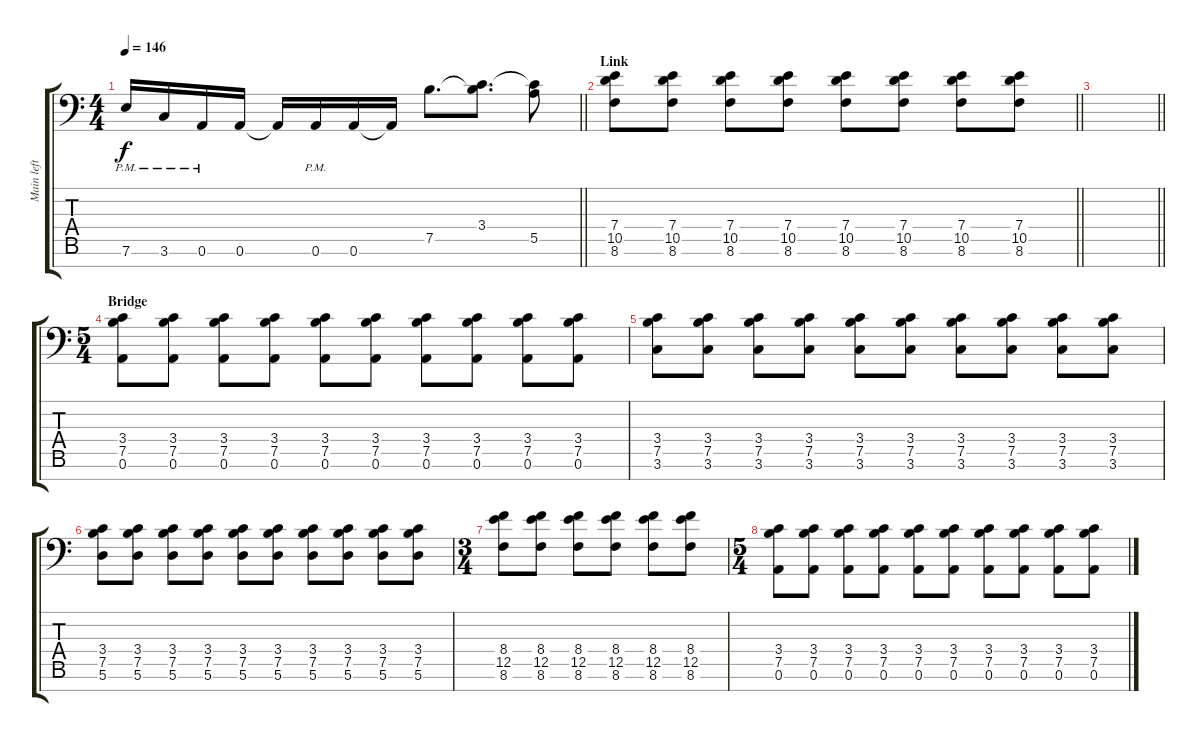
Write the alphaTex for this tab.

\track ("Main left" "Main left") {instrument distortionguitar}
\staff {score tabs}
\tuning (B3 Gb3 D3 A2 E2 A1 E1) {hide}
\ts (4 4)
\tempo 146
\clef f4
\barLineRight lightlight
\ks aminor
7.6{pm}.16{dy f} 3.6{pm}.16 0.6{pm}.16 0.6.16 0.6{t}.16 0.6{pm}.16 0.6.16 0.6{t}.16 7.5.8{d} (3.4 7.5{t}).8{d} (3.4{t} 5.5).8 |
\section ("" "Link")
\barLineRight lightlight
(7.4 10.5 8.6).8{instrument overdrivenguitar} (7.4 10.5 8.6).8 (7.4 10.5 8.6).8 (7.4 10.5 8.6).8 (7.4 10.5 8.6).8 (7.4 10.5 8.6).8 (7.4 10.5 8.6).8 (7.4 10.5 8.6).8 |
\barLineRight lightlight
|
\ts (5 4)
\section ("" "Bridge")
(3.4 7.5 0.6).8{instrument distortionguitar} (3.4 7.5 0.6).8 (3.4 7.5 0.6).8 (3.4 7.5 0.6).8 (3.4 7.5 0.6).8 (3.4 7.5 0.6).8 (3.4 7.5 0.6).8 (3.4 7.5 0.6).8 (3.4 7.5 0.6).8 (3.4 7.5 0.6).8 |
(3.4 7.5 3.6).8 (3.4 7.5 3.6).8 (3.4 7.5 3.6).8 (3.4 7.5 3.6).8 (3.4 7.5 3.6).8 (3.4 7.5 3.6).8 (3.4 7.5 3.6).8 (3.4 7.5 3.6).8 (3.4 7.5 3.6).8 (3.4 7.5 3.6).8 |
(3.4 7.5 5.6).8 (3.4 7.5 5.6).8 (3.4 7.5 5.6).8 (3.4 7.5 5.6).8 (3.4 7.5 5.6).8 (3.4 7.5 5.6).8 (3.4 7.5 5.6).8 (3.4 7.5 5.6).8 (3.4 7.5 5.6).8 (3.4 7.5 5.6).8 |
\ts (3 4)
(8.4 12.5 8.6).8 (8.4 12.5 8.6).8 (8.4 12.5 8.6).8 (8.4 12.5 8.6).8 (8.4 12.5 8.6).8 (8.4 12.5 8.6).8 |
\ts (5 4)
(3.4 7.5 0.6).8 (3.4 7.5 0.6).8 (3.4 7.5 0.6).8 (3.4 7.5 0.6).8 (3.4 7.5 0.6).8 (3.4 7.5 0.6).8 (3.4 7.5 0.6).8 (3.4 7.5 0.6).8 (3.4 7.5 0.6).8 (3.4 7.5 0.6).8
